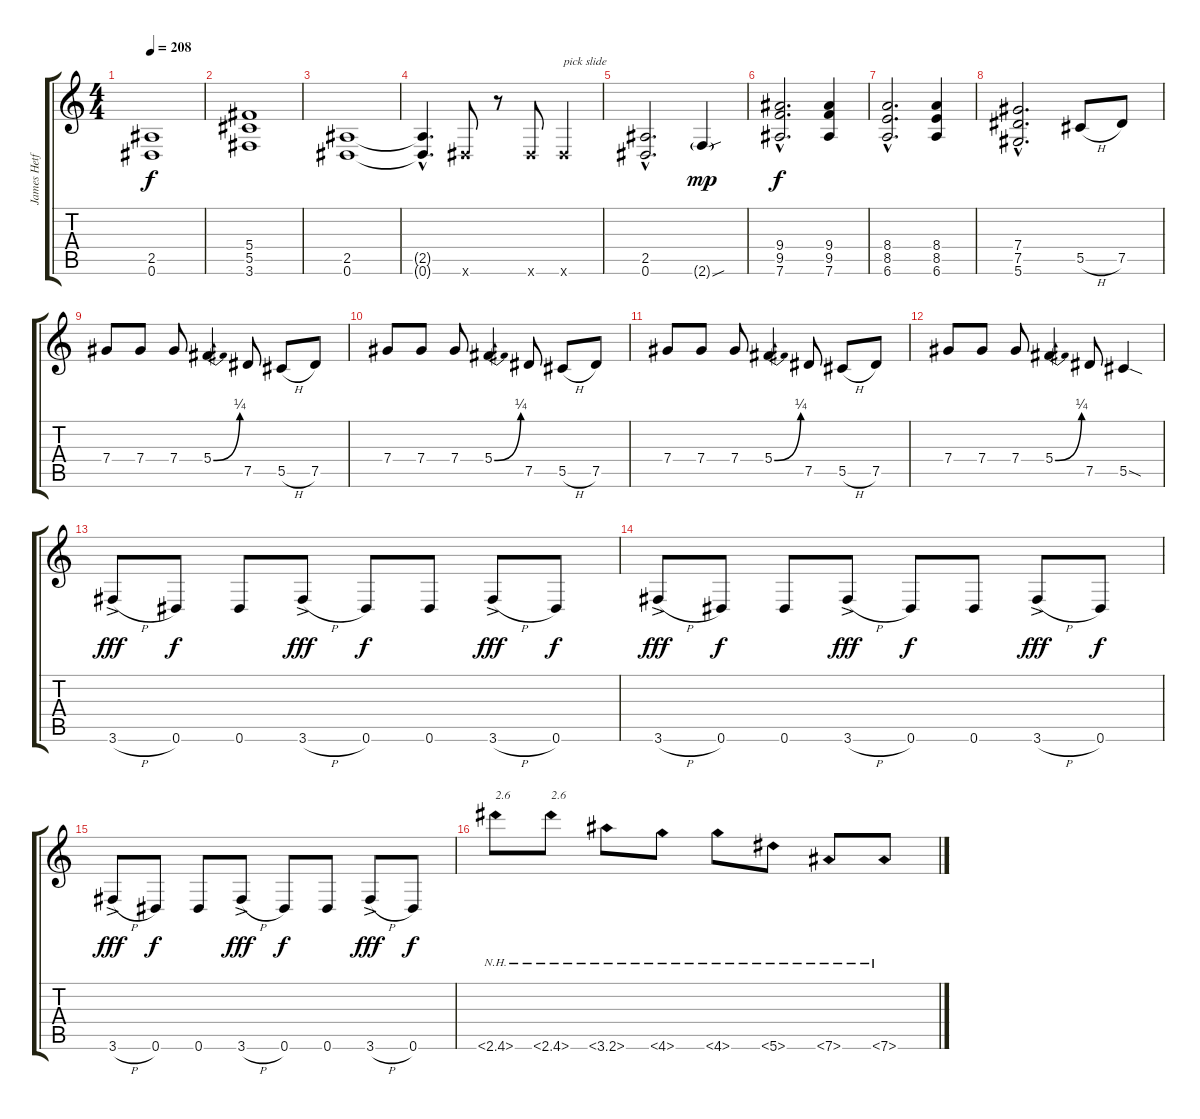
\track ("James Hetfield (Guitar)" "James Hetf") {instrument distortionguitar}
\staff {score tabs}
\tuning (Eb4 Bb3 Gb3 Db3 Ab2 Eb2) {hide}
\ts (4 4)
\tempo 208
\clef g2
\ks c
(2.5 0.6).1{dy f balance 0} |
(5.4 5.5 3.6).1 |
(2.5 0.6).1 |
(2.5{hac t} 0.6{hac t}).4{d} 0.6{x}.8 r.8 0.6{x}.8 0.6{x}.4{txt "pick slide"} |
(2.5{hac} 0.6{hac}).2{d} 2.6{sou g}.4{dy mp} |
(9.4{hac} 9.5{hac} 7.6{hac}).2{d dy f} (9.4 9.5 7.6).4 |
(8.4{hac} 8.5{hac} 6.6{hac}).2{d} (8.4 8.5 6.6).4 |
(7.4{hac} 7.5{hac} 5.6{hac}).2{d} 5.5{h}.8 7.5.8 |
7.4.8 7.4.8 7.4.8 5.4{be (bend 0 0 60 1)}.4 7.5.8 5.5{h}.8 7.5.8 |
7.4.8 7.4.8 7.4.8 5.4{be (bend 0 0 60 1)}.4 7.5.8 5.5{h}.8 7.5.8 |
7.4.8 7.4.8 7.4.8 5.4{be (bend 0 0 60 1)}.4 7.5.8 5.5{h}.8 7.5.8 |
7.4.8 7.4.8 7.4.8 5.4{be (bend 0 0 60 1)}.4 7.5.8 5.5{sod}.4 |
3.6{h ac}.8{dy fff} 0.6.8{dy f} 0.6.8 3.6{h ac}.8{dy fff} 0.6.8{dy f} 0.6.8 3.6{h ac}.8{dy fff} 0.6.8{dy f} |
3.6{h ac}.8{dy fff} 0.6.8{dy f} 0.6.8 3.6{h ac}.8{dy fff} 0.6.8{dy f} 0.6.8 3.6{h ac}.8{dy fff} 0.6.8{dy f} |
3.6{h ac}.8{dy fff} 0.6.8{dy f} 0.6.8 3.6{h ac}.8{dy fff} 0.6.8{dy f} 0.6.8 3.6{h ac}.8{dy fff} 0.6.8{dy f} |
2.6{nh}.8{txt "2.6" instrument guitarharmonics} 2.6{nh}.8{txt "2.6"} 3.6{nh}.8 4.6{nh}.8 4.6{nh}.8 5.6{nh}.8 7.6{nh}.8 7.6{nh}.8
